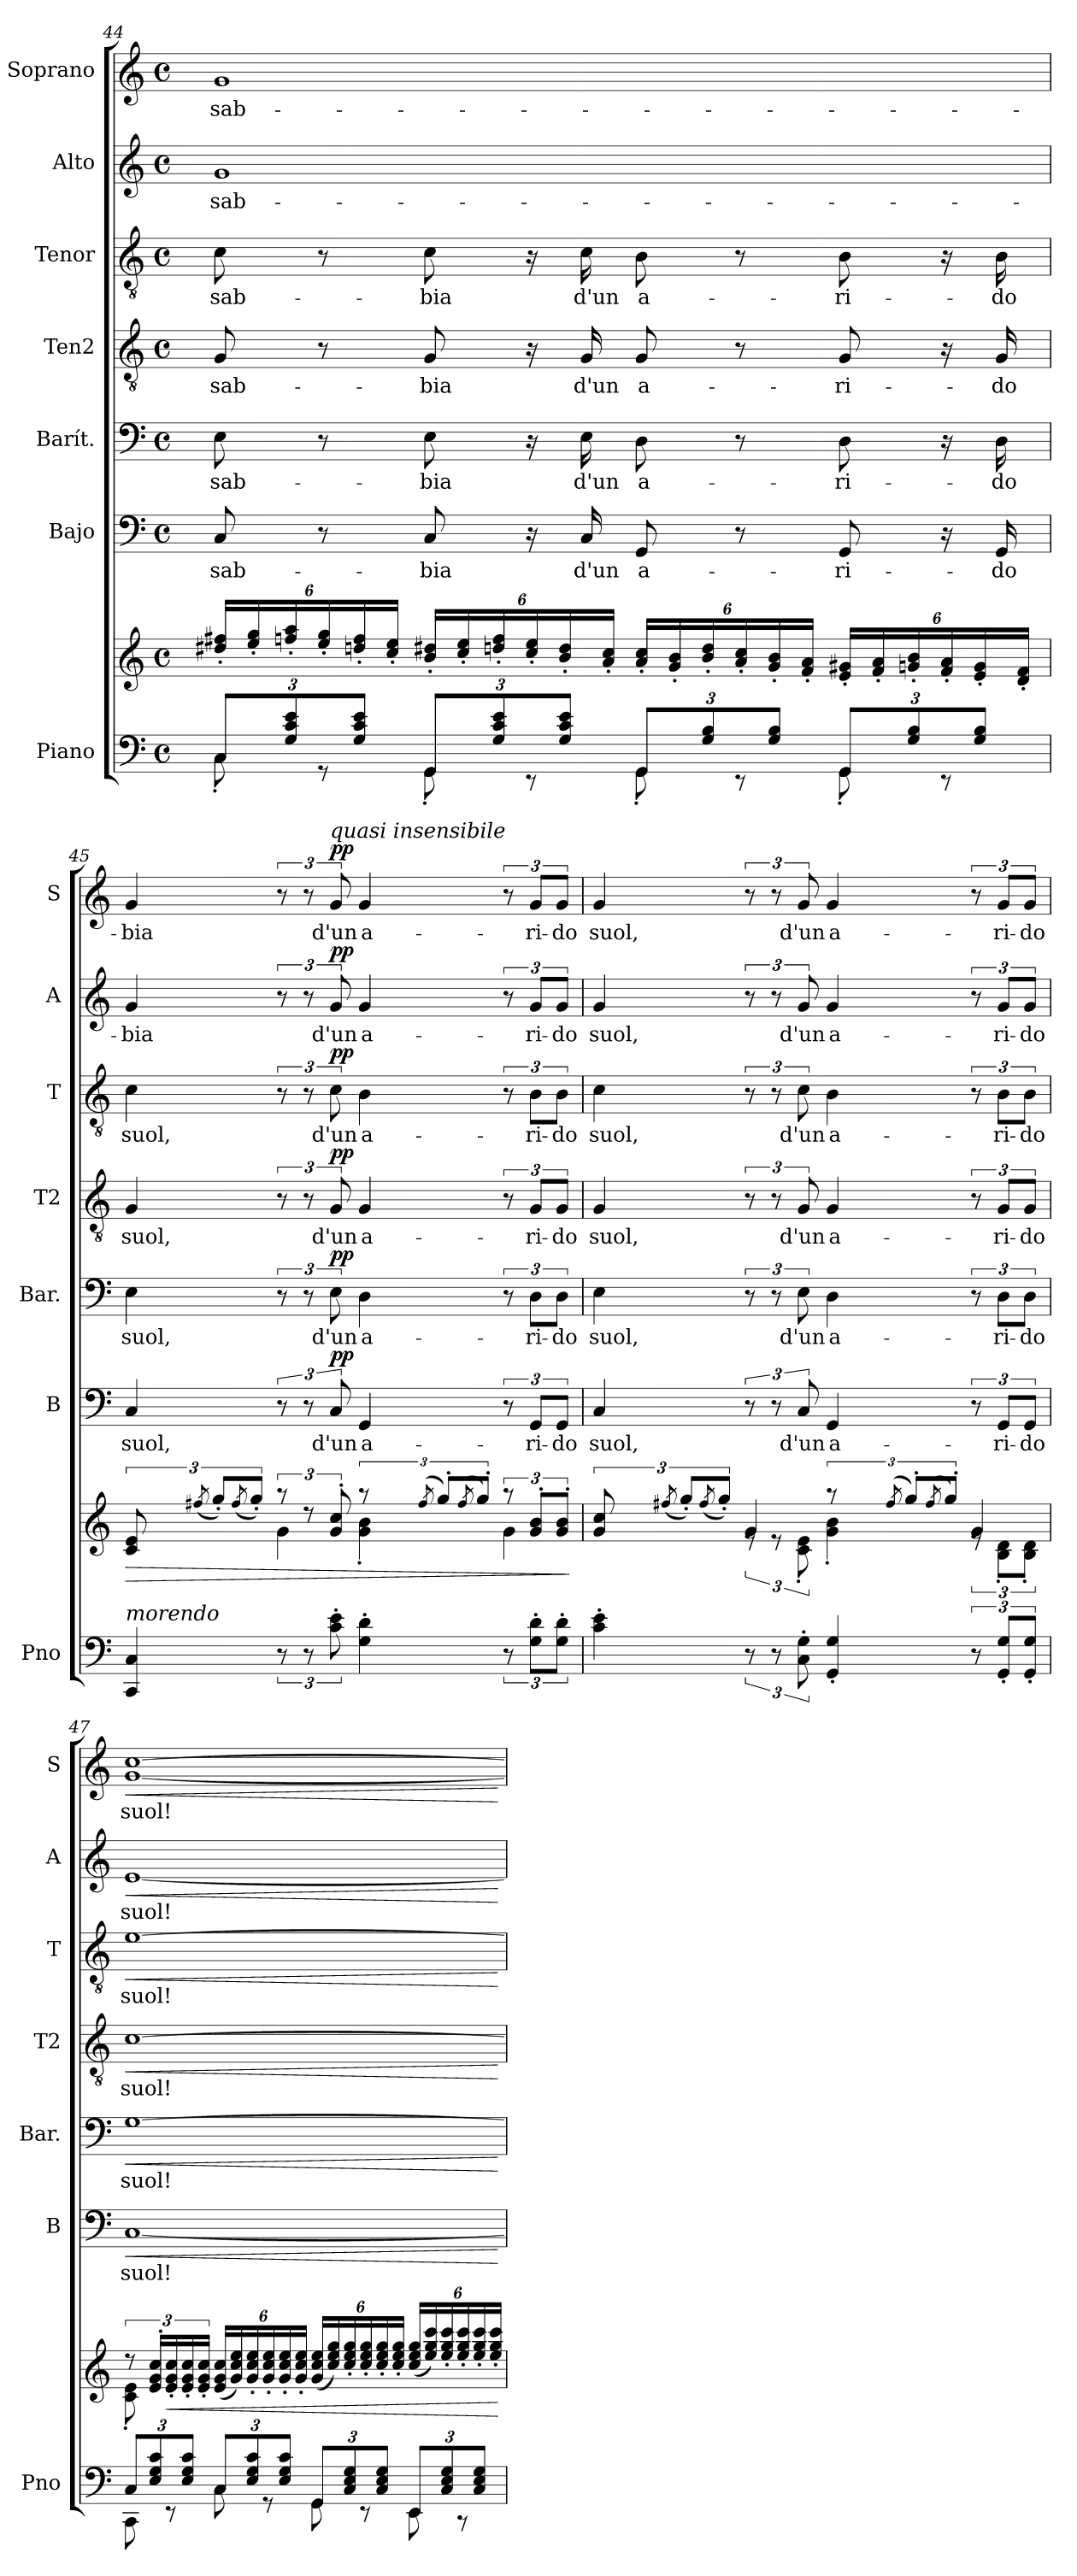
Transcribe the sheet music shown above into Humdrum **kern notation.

**kern	**kern	**dynam	**kern	**text	**dynam	**kern	**text	**dynam	**kern	**text	**dynam	**kern	**text	**dynam	**kern	**text	**dynam	**kern	**text	**dynam
*part7	*part7	*part7	*part6	*part6	*part6	*part5	*part5	*part5	*part4	*part4	*part4	*part3	*part3	*part3	*part2	*part2	*part2	*part1	*part1	*part1
*staff8	*staff7	*staff7/8	*staff6	*staff6	*staff6	*staff5	*staff5	*staff5	*staff4	*staff4	*staff4	*staff3	*staff3	*staff3	*staff2	*staff2	*staff2	*staff1	*staff1	*staff1
*I"Piano	*	*	*I"Bajo	*	*	*I"Barít.	*	*	*I"Ten2	*	*	*I"Tenor	*	*	*I"Alto	*	*	*I"Soprano	*	*
*I'Pno	*	*	*I'B	*	*	*I'Bar.	*	*	*I'T2	*	*	*I'T	*	*	*I'A	*	*	*I'S	*	*
!!LO:PB:g=z
*clefF4	*clefG2	*	*clefF4	*	*	*clefF4	*	*	*clefGv2	*	*	*clefGv2	*	*	*clefG2	*	*	*clefG2	*	*
*k[]	*k[]	*	*k[]	*	*	*k[]	*	*	*k[]	*	*	*k[]	*	*	*k[]	*	*	*k[]	*	*
*M4/4	*M4/4	*	*M4/4	*	*	*M4/4	*	*	*M4/4	*	*	*M4/4	*	*	*M4/4	*	*	*M4/4	*	*
*met(c)	*met(c)	*	*met(c)	*	*	*met(c)	*	*	*met(c)	*	*	*met(c)	*	*	*met(c)	*	*	*met(c)	*	*
*Xbrackettup	*Xbrackettup	*	*	*	*	*	*	*	*	*	*	*	*	*	*	*	*	*	*	*
=44	=44	=44	=44	=44	=44	=44	=44	=44	=44	=44	=44	=44	=44	=44	=44	=44	=44	=44	=44	=44
*^	*	*	*	*	*	*	*	*	*	*	*	*	*	*	*	*	*	*	*	*
!	!	!	!	!	!LO:LY:b	!	!	!LO:LY:b	!	!	!LO:LY:b	!	!	!LO:LY:b	!	!	!LO:LY:b	!	!	!LO:LY:b	!
12C/L	8C'\	24dd#X/' 24ff#X/'LL	.	8C/	sab-	.	8E\	sab-	.	8G/	sab-	.	8c\	sab-	.	1g	sab-	.	1g	sab-	.
.	.	24ee/' 24gg/'	.	.	.	.	.	.	.	.	.	.	.	.	.	.	.	.	.	.	.
12G/ 12c/ 12e/	.	24ffn/' 24aa/'	.	.	.	.	.	.	.	.	.	.	.	.	.	.	.	.	.	.	.
.	8r	24ee/' 24gg/'	.	8r	.	.	8r	.	.	8r	.	.	8r	.	.	.	.	.	.	.	.
12G/ 12c/ 12e/J	.	24ddn/' 24ff/'	.	.	.	.	.	.	.	.	.	.	.	.	.	.	.	.	.	.	.
.	.	24cc/' 24ee/'JJ	.	.	.	.	.	.	.	.	.	.	.	.	.	.	.	.	.	.	.
!	!	!	!	!	!LO:LY:b	!	!	!LO:LY:b	!	!	!LO:LY:b	!	!	!LO:LY:b	!	!	!	!	!	!	!
12GG/L	8GG'\	24b/' 24dd#X/'LL	.	8C/	-bia	.	8E\	-bia	.	8G/	-bia	.	8c\	-bia	.	.	.	.	.	.	.
.	.	24cc/' 24ee/'	.	.	.	.	.	.	.	.	.	.	.	.	.	.	.	.	.	.	.
12G/ 12c/ 12e/	.	24ddn/' 24ff/'	.	.	.	.	.	.	.	.	.	.	.	.	.	.	.	.	.	.	.
.	8r	24cc/' 24ee/'	.	16r	.	.	16r	.	.	16r	.	.	16r	.	.	.	.	.	.	.	.
12G/ 12c/ 12e/J	.	24b/' 24dd/'	.	.	.	.	.	.	.	.	.	.	.	.	.	.	.	.	.	.	.
!	!	!	!	!	!LO:LY:b	!	!	!LO:LY:b	!	!	!LO:LY:b	!	!	!LO:LY:b	!	!	!	!	!	!	!
.	.	.	.	16C/	d'un	.	16E\	d'un	.	16G/	d'un	.	16c\	d'un	.	.	.	.	.	.	.
.	.	24a/' 24cc/'JJ	.	.	.	.	.	.	.	.	.	.	.	.	.	.	.	.	.	.	.
!	!	!	!	!	!LO:LY:b	!	!	!LO:LY:b	!	!	!LO:LY:b	!	!	!LO:LY:b	!	!	!	!	!	!	!
12GG/L	8GG'\	24a/' 24cc/'LL	.	8GG/	a-	.	8D\	a-	.	8G/	a-	.	8B\	a-	.	.	.	.	.	.	.
.	.	24g/' 24b/'	.	.	.	.	.	.	.	.	.	.	.	.	.	.	.	.	.	.	.
12G/ 12B/	.	24b/' 24dd/'	.	.	.	.	.	.	.	.	.	.	.	.	.	.	.	.	.	.	.
.	8r	24a/' 24cc/'	.	8r	.	.	8r	.	.	8r	.	.	8r	.	.	.	.	.	.	.	.
12G/ 12B/J	.	24g/' 24b/'	.	.	.	.	.	.	.	.	.	.	.	.	.	.	.	.	.	.	.
.	.	24f/' 24a/'JJ	.	.	.	.	.	.	.	.	.	.	.	.	.	.	.	.	.	.	.
!	!	!	!	!	!LO:LY:b	!	!	!LO:LY:b	!	!	!LO:LY:b	!	!	!LO:LY:b	!	!	!	!	!	!	!
12GG/L	8GG'\	24e/' 24g#X/'LL	.	8GG/	-ri-	.	8D\	-ri-	.	8G/	-ri-	.	8B\	-ri-	.	.	.	.	.	.	.
.	.	24f/' 24a/'	.	.	.	.	.	.	.	.	.	.	.	.	.	.	.	.	.	.	.
12G/ 12B/	.	24gn/' 24b/'	.	.	.	.	.	.	.	.	.	.	.	.	.	.	.	.	.	.	.
.	8r	24f/' 24a/'	.	16r	.	.	16r	.	.	16r	.	.	16r	.	.	.	.	.	.	.	.
12G/ 12B/J	.	24e/' 24g/'	.	.	.	.	.	.	.	.	.	.	.	.	.	.	.	.	.	.	.
!	!	!	!	!	!LO:LY:b	!	!	!LO:LY:b	!	!	!LO:LY:b	!	!	!LO:LY:b	!	!	!	!	!	!	!
.	.	.	.	16GG/	-do	.	16D\	-do	.	16G/	-do	.	16B\	-do	.	.	.	.	.	.	.
.	.	24d/' 24f/'JJ	.	.	.	.	.	.	.	.	.	.	.	.	.	.	.	.	.	.	.
*v	*v	*	*	*	*	*	*	*	*	*	*	*	*	*	*	*	*	*	*	*	*
=45	=45	=45	=45	=45	=45	=45	=45	=45	=45	=45	=45	=45	=45	=45	=45	=45	=45	=45	=45	=45
*	*brackettup	*	*	*	*	*	*	*	*	*	*	*	*	*	*	*	*	*	*	*
!LO:TX:a:i:t=morendo	!	!	!	!	!	!	!	!	!	!	!	!	!	!	!	!	!	!	!	!
!	!	!LO:HP:b	!	!LO:LY:b	!	!	!LO:LY:b	!	!	!LO:LY:b	!	!	!LO:LY:b	!	!	!LO:LY:b	!	!	!LO:LY:b	!
*	*^	*	*	*	*	*	*	*	*	*	*	*	*	*	*	*	*	*	*	*
4CC/ 4C/	12c/ 12e/	4rcyy	>	4C/	suol,	.	4E\	suol,	.	4G/	suol,	.	4c\	suol,	.	4g/	-bia	.	4g/	-bia	.
.	(8qff#X/	.	.	.	.	.	.	.	.	.	.	.	.	.	.	.	.	.	.	.	.
.	12gg'/L)	.	.	.	.	.	.	.	.	.	.	.	.	.	.	.	.	.	.	.	.
.	(8qff#/	.	.	.	.	.	.	.	.	.	.	.	.	.	.	.	.	.	.	.	.
.	12gg'/J)	.	.	.	.	.	.	.	.	.	.	.	.	.	.	.	.	.	.	.	.
*brackettup	*	*	*	*	*	*	*	*	*	*	*	*	*	*	*	*	*	*	*	*	*
12r	12r	4g\	.	12r	.	.	12r	.	.	12r	.	.	12r	.	.	12r	.	.	12r	.	.
12r	12r	.	.	12r	.	.	12r	.	.	12r	.	.	12r	.	.	12r	.	.	12r	.	.
!	!	!	!	!	!	!	!	!	!	!	!	!	!	!	!	!	!	!	!LO:TX:a:i:t=quasi insensibile	!	!
!	!	!	!	!	!LO:LY:b	!LO:DY:a	!	!LO:LY:b	!LO:DY:a	!	!LO:LY:b	!LO:DY:a	!	!LO:LY:b	!LO:DY:a	!	!LO:LY:b	!LO:DY:a	!	!LO:LY:b	!LO:DY:a
12c\' 12e\'	12g/' 12cc/'	.	.	12C/	d'un	pp	12E\	d'un	pp	12G/	d'un	pp	12c\	d'un	pp	12g/	d'un	pp	12g/	d'un	pp
!	!	!	!	!	!LO:LY:b	!	!	!LO:LY:b	!	!	!LO:LY:b	!	!	!LO:LY:b	!	!	!LO:LY:b	!	!	!LO:LY:b	!
4G\' 4d\'	12r	4g\' 4b\'	.	4GG/	a-	.	4D\	a-	.	4G/	a-	.	4B\	a-	.	4g/	a-	.	4g/	a-	.
.	(8qff#/	.	.	.	.	.	.	.	.	.	.	.	.	.	.	.	.	.	.	.	.
.	12gg'/L)	.	.	.	.	.	.	.	.	.	.	.	.	.	.	.	.	.	.	.	.
.	(8qff#/	.	.	.	.	.	.	.	.	.	.	.	.	.	.	.	.	.	.	.	.
.	12gg'/J)	.	.	.	.	.	.	.	.	.	.	.	.	.	.	.	.	.	.	.	.
12r	12r	4g\	.	12r	.	.	12r	.	.	12r	.	.	12r	.	.	12r	.	.	12r	.	.
!	!	!	!	!	!LO:LY:b	!	!	!LO:LY:b	!	!	!LO:LY:b	!	!	!LO:LY:b	!	!	!LO:LY:b	!	!	!LO:LY:b	!
12G\' 12d\'L	12g/' 12b/'L	.	.	12GG/L	-ri-	.	12D\L	-ri-	.	12G/L	-ri-	.	12B\L	-ri-	.	12g/L	-ri-	.	12g/L	-ri-	.
!	!	!	!	!	!LO:LY:b	!	!	!LO:LY:b	!	!	!LO:LY:b	!	!	!LO:LY:b	!	!	!LO:LY:b	!	!	!LO:LY:b	!
12G\' 12d\'J	12g/' 12b/'J	.	.	12GG/J	-do	.	12D\J	-do	.	12G/J	-do	.	12B\J	-do	.	12g/J	-do	.	12g/J	-do	.
*	*v	*v	*	*	*	*	*	*	*	*	*	*	*	*	*	*	*	*	*	*	*
.	.	]	.	.	.	.	.	.	.	.	.	.	.	.	.	.	.	.	.	.
!!LO:PB:g=z
=46	=46	=46	=46	=46	=46	=46	=46	=46	=46	=46	=46	=46	=46	=46	=46	=46	=46	=46	=46	=46
*	*^	*	*	*	*	*	*	*	*	*	*	*	*	*	*	*	*	*	*	*
!	!	!	!	!	!LO:LY:b	!	!	!LO:LY:b	!	!	!LO:LY:b	!	!	!LO:LY:b	!	!	!LO:LY:b	!	!	!LO:LY:b	!
4c\' 4e\'	12g/ 12cc/	4rcyy	.	4C/	suol,	.	4E\	suol,	.	4G/	suol,	.	4c\	suol,	.	4g/	suol,	.	4g/	suol,	.
.	(8qff#X/	.	.	.	.	.	.	.	.	.	.	.	.	.	.	.	.	.	.	.	.
.	12gg'/L)	.	.	.	.	.	.	.	.	.	.	.	.	.	.	.	.	.	.	.	.
.	(8qff#/	.	.	.	.	.	.	.	.	.	.	.	.	.	.	.	.	.	.	.	.
.	12gg'/J)	.	.	.	.	.	.	.	.	.	.	.	.	.	.	.	.	.	.	.	.
12r	4g/	12re	.	12r	.	.	12r	.	.	12r	.	.	12r	.	.	12r	.	.	12r	.	.
12r	.	12re	.	12r	.	.	12r	.	.	12r	.	.	12r	.	.	12r	.	.	12r	.	.
!	!	!	!	!	!LO:LY:b	!	!	!LO:LY:b	!	!	!LO:LY:b	!	!	!LO:LY:b	!	!	!LO:LY:b	!	!	!LO:LY:b	!
12C\' 12G\'	.	12c\' 12e\'	.	12C/	d'un	.	12E\	d'un	.	12G/	d'un	.	12c\	d'un	.	12g/	d'un	.	12g/	d'un	.
!	!	!	!	!	!LO:LY:b	!	!	!LO:LY:b	!	!	!LO:LY:b	!	!	!LO:LY:b	!	!	!LO:LY:b	!	!	!LO:LY:b	!
4GG/' 4G/'	12r	4g\' 4b\'	.	4GG/	a-	.	4D\	a-	.	4G/	a-	.	4B\	a-	.	4g/	a-	.	4g/	a-	.
.	(8qff#/	.	.	.	.	.	.	.	.	.	.	.	.	.	.	.	.	.	.	.	.
.	12gg'/L)	.	.	.	.	.	.	.	.	.	.	.	.	.	.	.	.	.	.	.	.
.	(8qff#/	.	.	.	.	.	.	.	.	.	.	.	.	.	.	.	.	.	.	.	.
.	12gg'/J)	.	.	.	.	.	.	.	.	.	.	.	.	.	.	.	.	.	.	.	.
12r	4g/	12re	.	12r	.	.	12r	.	.	12r	.	.	12r	.	.	12r	.	.	12r	.	.
!	!	!	!	!	!LO:LY:b	!	!	!LO:LY:b	!	!	!LO:LY:b	!	!	!LO:LY:b	!	!	!LO:LY:b	!	!	!LO:LY:b	!
12GG/' 12G/'L	.	12B\' 12d\'L	.	12GG/L	-ri-	.	12D\L	-ri-	.	12G/L	-ri-	.	12B\L	-ri-	.	12g/L	-ri-	.	12g/L	-ri-	.
!	!	!	!	!	!LO:LY:b	!	!	!LO:LY:b	!	!	!LO:LY:b	!	!	!LO:LY:b	!	!	!LO:LY:b	!	!	!LO:LY:b	!
12GG/' 12G/'J	.	12B\' 12d\'J	.	12GG/J	-do	.	12D\J	-do	.	12G/J	-do	.	12B\J	-do	.	12g/J	-do	.	12g/J	-do	.
=47	=47	=47	=47	=47	=47	=47	=47	=47	=47	=47	=47	=47	=47	=47	=47	=47	=47	=47	=47	=47	=47
*Xbrackettup	*	*	*	*	*	*	*	*	*	*	*	*	*	*	*	*	*	*	*	*	*
*^	*	*	*	*	*	*	*	*	*	*	*	*	*	*	*	*	*	*	*	*	*
!	!	!	!	!	!	!LO:LY:b	!LO:HP:b	!	!LO:LY:b	!LO:HP:b	!	!LO:LY:b	!LO:HP:b	!	!LO:LY:b	!LO:HP:b	!	!LO:LY:b	!LO:HP:b	!	!LO:LY:b	!LO:HP:b
12C/L	8CC\	12r	8c\' 8e\'	.	[1C	suol!	<	[1G	suol!	<	[1c	suol!	<	[1e	suol!	<	[1e	suol!	<	[1g [1cc	suol!	<
12E/ 12G/ 12c/	.	24e/' 24g/' 24cc/'LL	.	.	.	.	.	.	.	.	.	.	.	.	.	.	.	.	.	.	.	.
!	!	!	!	!LO:HP:b	!	!	!	!	!	!	!	!	!	!	!	!	!	!	!	!	!	!
.	8r	24e/' 24g/' 24cc/'	2..ryy	<	.	.	.	.	.	.	.	.	.	.	.	.	.	.	.	.	.	.
12E/ 12G/ 12c/J	.	24e/' 24g/' 24cc/'	.	.	.	.	.	.	.	.	.	.	.	.	.	.	.	.	.	.	.	.
.	.	24e/' 24g/' 24cc/'JJ	.	.	.	.	.	.	.	.	.	.	.	.	.	.	.	.	.	.	.	.
*	*	*Xbrackettup	*	*	*	*	*	*	*	*	*	*	*	*	*	*	*	*	*	*	*	*
12C/L	8C\	(24e/ 24g/ 24cc/LL	.	.	.	.	.	.	.	.	.	.	.	.	.	.	.	.	.	.	.	.
.	.	24g/ 24cc/ 24ee/)	.	.	.	.	.	.	.	.	.	.	.	.	.	.	.	.	.	.	.	.
12E/ 12G/ 12c/	.	24g/' 24cc/' 24ee/'	.	.	.	.	.	.	.	.	.	.	.	.	.	.	.	.	.	.	.	.
.	8r	24g/' 24cc/' 24ee/'	.	.	.	.	.	.	.	.	.	.	.	.	.	.	.	.	.	.	.	.
12E/ 12G/ 12c/J	.	24g/' 24cc/' 24ee/'	.	.	.	.	.	.	.	.	.	.	.	.	.	.	.	.	.	.	.	.
.	.	24g/' 24cc/' 24ee/'JJ	.	.	.	.	.	.	.	.	.	.	.	.	.	.	.	.	.	.	.	.
12GG/L	8GG\	(24g/ 24cc/ 24ee/LL	.	.	.	.	.	.	.	.	.	.	.	.	.	.	.	.	.	.	.	.
.	.	24cc/ 24ee/ 24gg/)	.	.	.	.	.	.	.	.	.	.	.	.	.	.	.	.	.	.	.	.
12C/ 12E/ 12G/	.	24cc/' 24ee/' 24gg/'	.	.	.	.	.	.	.	.	.	.	.	.	.	.	.	.	.	.	.	.
.	8r	24cc/' 24ee/' 24gg/'	.	.	.	.	.	.	.	.	.	.	.	.	.	.	.	.	.	.	.	.
12C/ 12E/ 12G/J	.	24cc/' 24ee/' 24gg/'	.	.	.	.	.	.	.	.	.	.	.	.	.	.	.	.	.	.	.	.
.	.	24cc/' 24ee/' 24gg/'JJ	.	.	.	.	.	.	.	.	.	.	.	.	.	.	.	.	.	.	.	.
12EE/L	8EE\	(24cc/ 24ee/ 24gg/LL	.	.	.	.	.	.	.	.	.	.	.	.	.	.	.	.	.	.	.	.
.	.	24ee/ 24gg/ 24ccc/)	.	.	.	.	.	.	.	.	.	.	.	.	.	.	.	.	.	.	.	.
12C/ 12E/ 12G/	.	24ee/' 24gg/' 24ccc/'	.	.	.	.	.	.	.	.	.	.	.	.	.	.	.	.	.	.	.	.
.	8r	24ee/' 24gg/' 24ccc/'	.	.	.	.	.	.	.	.	.	.	.	.	.	.	.	.	.	.	.	.
12C/ 12E/ 12G/J	.	24ee/' 24gg/' 24ccc/'	.	.	.	.	.	.	.	.	.	.	.	.	.	.	.	.	.	.	.	.
.	.	24ee/' 24gg/' 24ccc/'JJ	.	.	.	.	.	.	.	.	.	.	.	.	.	.	.	.	.	.	.	.
*v	*v	*	*	*	*	*	*	*	*	*	*	*	*	*	*	*	*	*	*	*	*	*
*	*v	*v	*	*	*	*	*	*	*	*	*	*	*	*	*	*	*	*	*	*	*
.	.	[	.	.	[	.	.	[	.	.	[	.	.	[	.	.	[	.	.	[
=	=	=	=	=	=	=	=	=	=	=	=	=	=	=	=	=	=	=	=	=
*-	*-	*-	*-	*-	*-	*-	*-	*-	*-	*-	*-	*-	*-	*-	*-	*-	*-	*-	*-	*-
